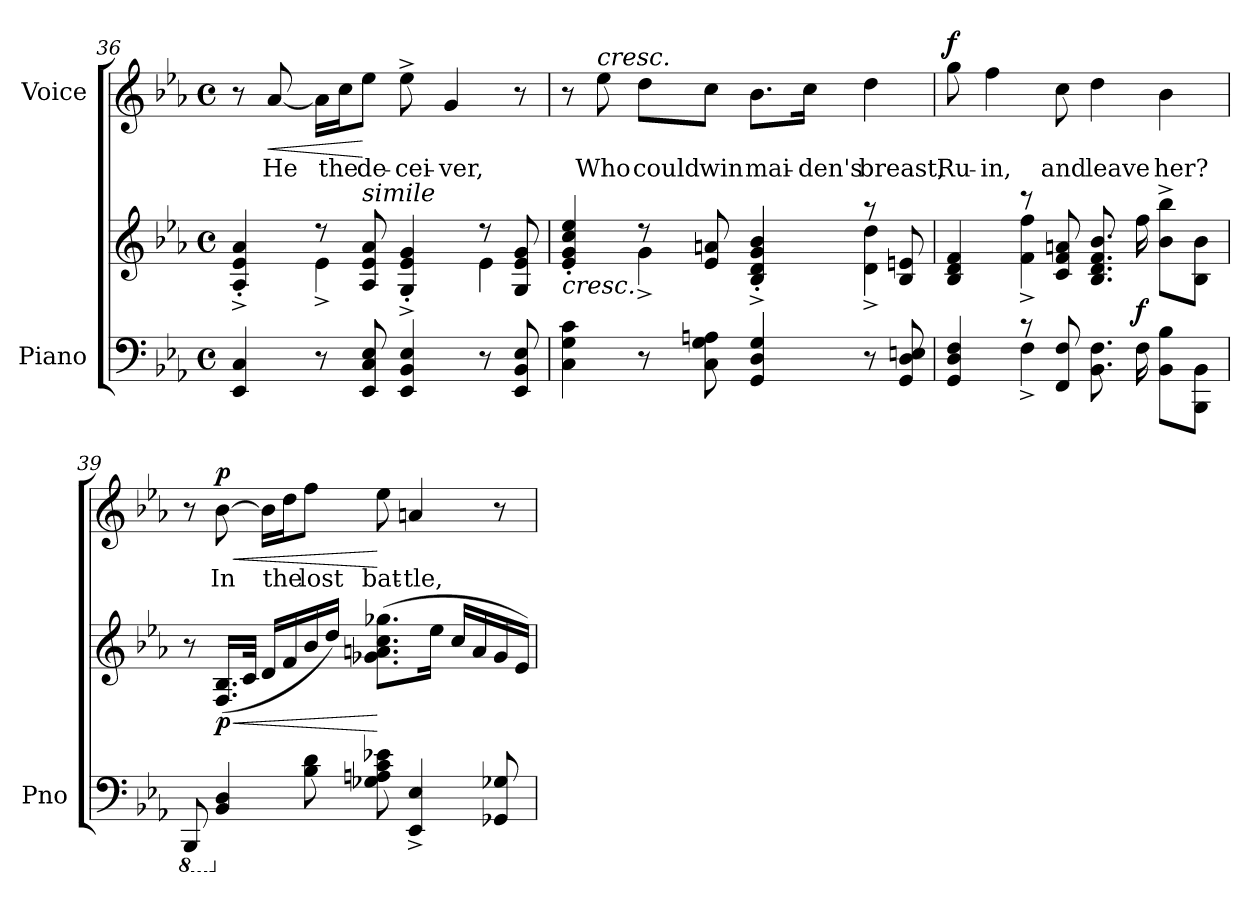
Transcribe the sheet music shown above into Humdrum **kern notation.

**kern	**kern	**dynam	**kern	**text	**dynam
*part2	*part2	*part2	*part1	*part1	*part1
*staff3	*staff2	*staff2/3	*staff1	*staff1	*staff1
*I"Piano	*	*	*I"Voice	*	*
*I'Pno	*	*	*	*	*
*clefF4	*clefG2	*	*clefG2	*	*
*k[b-e-a-]	*k[b-e-a-]	*	*k[b-e-a-]	*	*
*M4/4	*M4/4	*	*M4/4	*	*
*met(c)	*met(c)	*	*met(c)	*	*
=36	=36	=36	=36	=36	=36
*	*^	*	*	*	*
4EE-/ 4C/	4A-/'>^> 4e-/'>^> 4a-/'>^>	4ryy	.	8r	.	.
!	!	!	!	!	!	!LO:HP:b
.	.	.	.	[8a-/	He	<
8r	8r	4e-^\	.	16a-\LL]	.	.
.	.	.	.	16cc\J	the	.
!	!LO:TX:i:t=simile	!	!	!	!	!
8EE-/ 8C/ 8E-/	8A-/ 8e-/ 8a-/	.	.	8ee-\J	de-	[
4EE-/ 4BB-/ 4E-/	4G/'>^> 4e-/'>^> 4g/'>^>	4ryy	.	8ee-^\	-cei-	.
.	.	.	.	4g/	-ver,	.
8r	8r	4e-\	.	.	.	.
8EE-/ 8BB-/ 8E-/	8G/ 8e-/ 8g/	.	.	8r	.	.
=37	=37	=37	=37	=37	=37	=37
!	!LO:TX:b:i:t=cresc.	!	!	!	!	!
4C\ 4G\ 4c\	4e-/'> 4g/'> 4cc/'> 4ee-/'>	4ryy	.	8r	.	.
!	!	!	!	!LO:TX:a:i:t=cresc.	!	!
.	.	.	.	8ee-\	Who	.
8r	8r	4g^\	.	8dd\L	could	.
8C\ 8G\ 8An\	8e-/ 8an/	.	.	8cc\J	win	.
4GG/ 4D/ 4G/	4B-/'>^> 4d/'>^> 4g/'>^> 4b-/'>^>	4ryy	.	8.b-\L	mai-	.
.	.	.	.	16cc\Jk	-den's	.
8r	8r	4d\^ 4dd\^	.	4dd\	breast,	.
8GG/ 8D/ 8En/	8B-/ 8en/	.	.	.	.	.
=38	=38	=38	=38	=38	=38	=38
*^	*	*	*	*	*	*
!	!	!	!	!	!	!	!LO:DY:a
4GG/ 4D/ 4F/	4ryy	4B-/ 4d/ 4f/	4ryy	.	8gg\	Ru-	f
.	.	.	.	.	4ff\	-in,	.
8r	4F^<\	8r	4f\^< 4ff\^<	.	.	.	.
8FF/ 8F/	.	8c/ 8f/ 8an/	.	.	8cc\	and	.
8.BB-\ 8.F\	2ryy	8.B-/ 8.d/ 8.f/ 8.b-/	2ryy	.	4dd\	leave	.
!	!	!	!	!LO:DY:b	!	!	!
16F\	.	16ff\	.	f	.	.	.
8BB-\ 8B-\L	.	8b-\^ 8bb-\^L	.	.	4b-\	her?	.
8BBB-\ 8BB-\J	.	8B-\ 8b-\J	.	.	.	.	.
*v	*v	*	*	*	*	*	*
*	*v	*v	*	*	*	*
=39	=39	=39	=39	=39	=39
*8ba	*	*	*	*	*
8BBBB-/	8r	.	8r	.	.
*X8ba	*	*	*	*	*
!	!	!LO:HP:b	!	!	!LO:HP:b
!	!	!LO:DY:n=1:b	!	!	!LO:DY:n=1:a
4BB-/ 4D/	(>16.F/ 16.B-/LL	< p	[8b-\	In	< p
.	32c/JJk	.	.	.	.
.	16d/LL	.	16b-\LL]	.	.
.	16f/	.	16dd\J	the	.
8B-\ 8d\	16b-/	.	8ff\J	lost	.
.	16dd/JJ)	.	.	.	.
8G-X\ 8An\ 8c\ 8e-X\	(8.g-X\ 8.an\ 8.cc\ 8.gg-X\L	[	8ee-\	bat-	[
4EE-/^ 4E-/^	.	.	4an/	-tle,	.
.	16ee-\Jk	.	.	.	.
.	16cc/LL	.	.	.	.
.	16a/	.	.	.	.
8GG-X/ 8G-X/	16g-/	.	8r	.	.
.	16e-/JJ)	.	.	.	.
=	=	=	=	=	=
*-	*-	*-	*-	*-	*-
